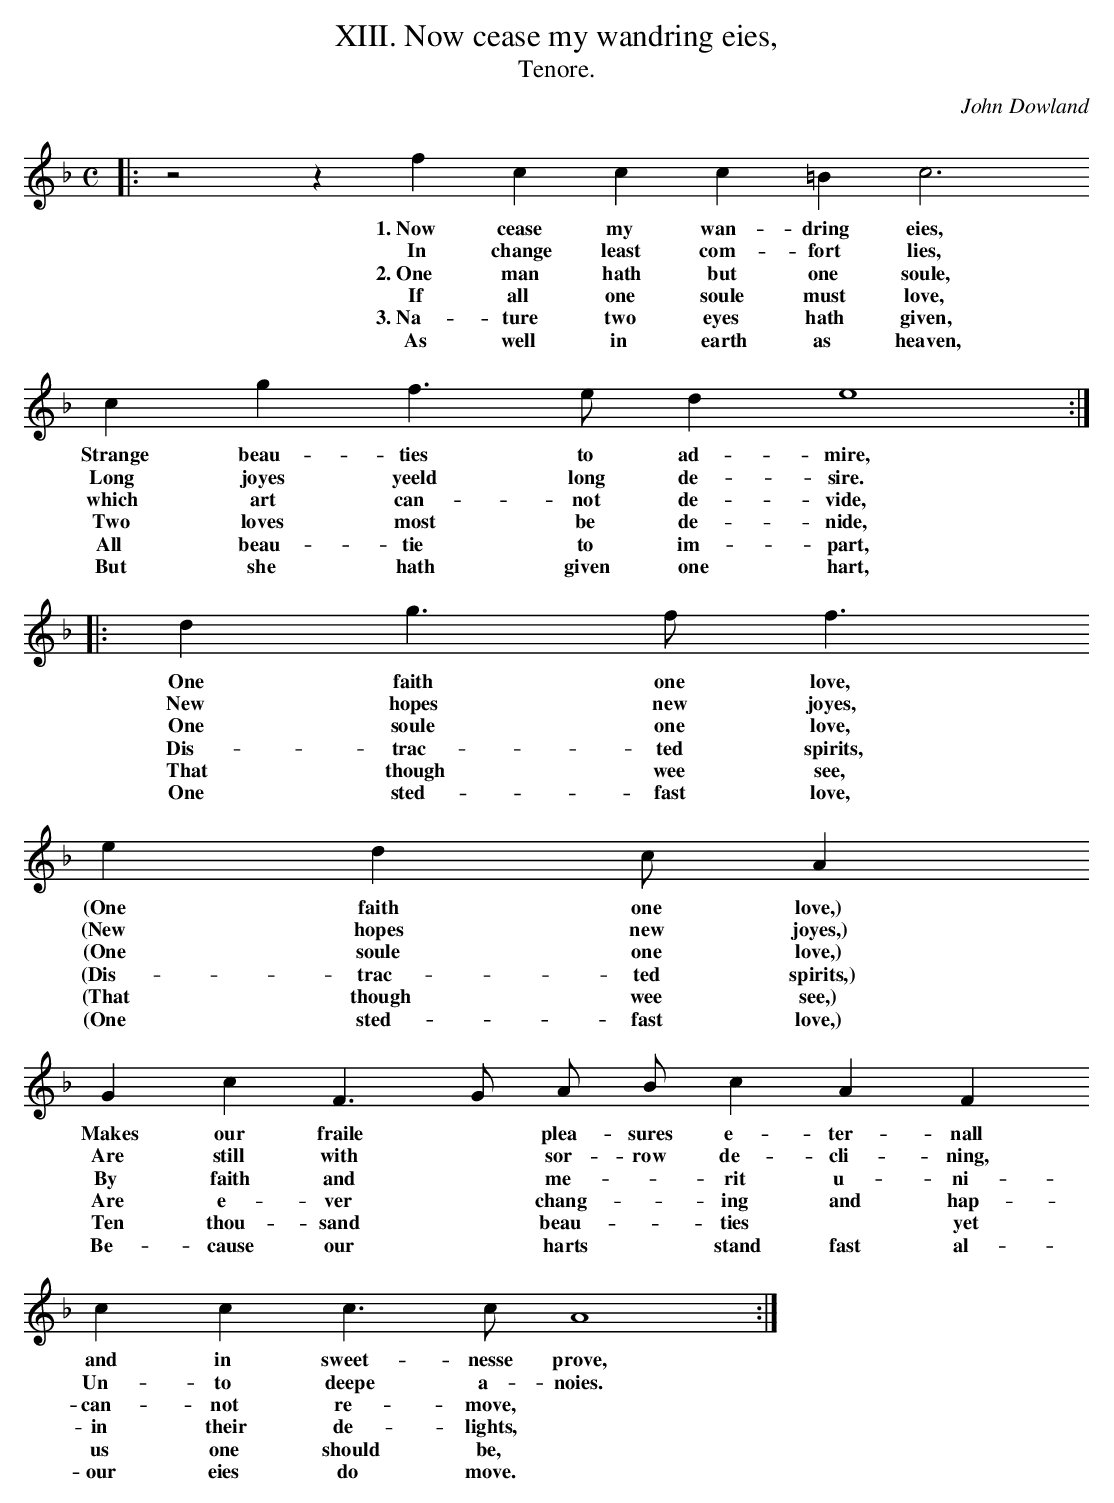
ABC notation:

X:1
T:XIII. Now cease my wandring eies,
T:Tenore.
C: John Dowland
L:1/4
M:C
K:F -8va
|:z2 z f c c c =B c3
w: 1.~Now cease my wan- dring eies,
w: In change least com- fort lies,
w: 2.~One man hath but one soule,
w: If all one soule must love,
w: 3.~Na- ture two eyes hath given,
w: As well in earth as heaven,
c g f > e d e4 :|
w: Strange beau- ties to ad- mire,
w: Long joyes yeeld long de- sire.
w: which art can- not de- vide,
w: Two loves most be de- nide,
w: All beau- tie to im- part,
w: But she hath given one hart,
|:d g > f f3/2
w: One faith one love,
w: New hopes new joyes,
w: One soule one love,
w: Dis- trac- ted spirits,
w: That though wee see,
w: One sted- fast love,
 e d c/ A
w: (One faith one love,)
w: (New hopes new joyes,)
w: (One soule one love,)
w: (Dis- trac- ted spirits,)
w: (That though wee see,)
w: (One sted- fast love,)
G c F > G A/ B/ c A F
w: Makes our fraile * plea-   sures e- ter- nall
w: Are still with * sor-  row  de- cli- ning,
w: By faith and * me- * rit u- ni- ted
w: Are e- ver * chang- * ing and hap- lesse
w: Ten thou- sand * beau-  * ties * yet in
w: Be- cause our * harts * stand fast al- though
c c c > c A4 :|
w: and in sweet- nesse prove,
w: Un- to deepe a-  noies.
w: can- not re-  move,
w: in their de- lights,
w: us one should  be,
w: our eies do  move.
